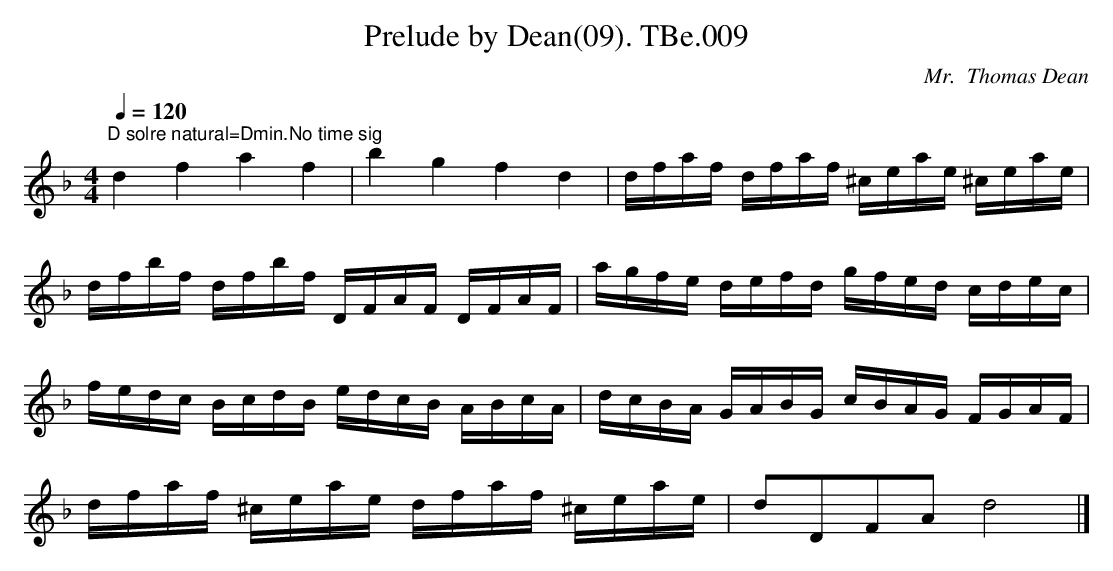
X:1
T:Prelude by Dean(09). TBe.009
M:4/4
L:1/16
Q:1/4=120
C:Mr.  Thomas Dean
K:D minor
"^D solre natural=Dmin.No time sig"\
d4f4a4f4 | b4g4f4d4 | dfaf dfaf ^ceae ^ceae |
dfbf dfbf  DFAF DFAF | agfe defd gfed cdec |
fedc BcdB edcB ABcA | dcBA GABG cBAG FGAF |
dfaf ^ceae dfaf ^ceae | d2D2F2A2 d8 |]
